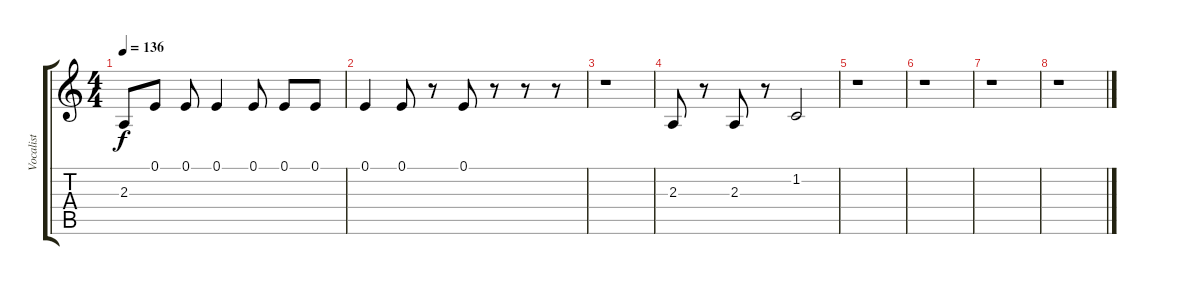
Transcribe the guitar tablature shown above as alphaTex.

\track ("Vocalist" "Vocalist") {instrument lead6voice}
\staff {score tabs}
\tuning (E4 B3 G3 D3 A2 E2) {hide}
\ts (4 4)
\tempo 136
\clef g2
\ks c
2.3.8{dy f} 0.1.8 0.1.8 0.1.4 0.1.8 0.1.8 0.1.8 |
0.1.4 0.1.8 r.8 0.1.8 r.8 r.8 r.8 |
r.1 |
2.3.8 r.8 2.3.8 r.8 1.2.2 |
r.1 |
r.1 |
r.1 |
r.1
